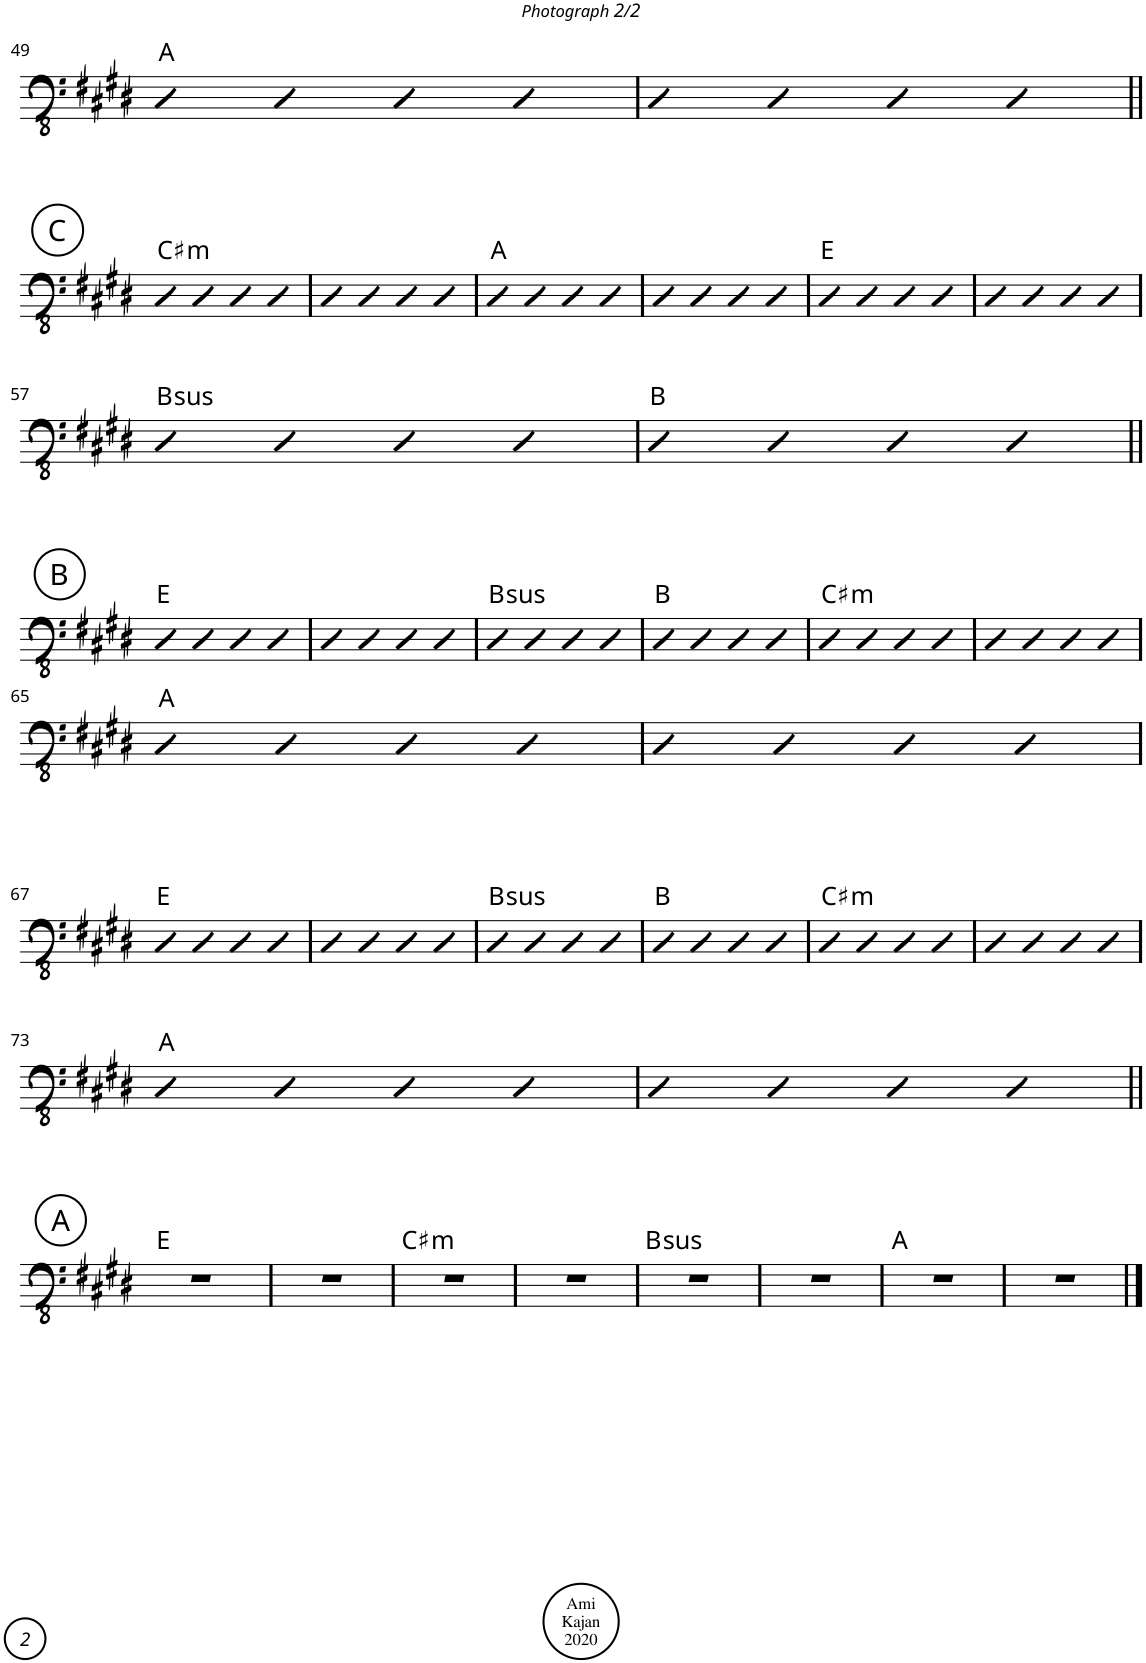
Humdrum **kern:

**kern	**harte
*part1	*part1
*staff1	*
*I"Acoustic Bass	*
*I'Bass	*
!!LO:PB:g=z
*clefFv4	*
*k[f#c#g#d#]	*
*M4/4	*
*met(c)	*
=49	=49
4DD#	A:maj
4DD#	.
4DD#	.
4DD#	.
=50	=50
4DD#	.
4DD#	.
4DD#	.
4DD#	.
!!LO:LB:g=z
!!LO:REH:place=s1:a:cj:enc=circle:fs=14:t=C
=51||	=51||
!	!LO:H:kt=m
4DD#	C#:min
4DD#	.
4DD#	.
4DD#	.
=52	=52
4DD#	.
4DD#	.
4DD#	.
4DD#	.
=53	=53
4DD#	A:maj
4DD#	.
4DD#	.
4DD#	.
=54	=54
4DD#	.
4DD#	.
4DD#	.
4DD#	.
=55	=55
4DD#	E:maj
4DD#	.
4DD#	.
4DD#	.
=56	=56
4DD#	.
4DD#	.
4DD#	.
4DD#	.
!!LO:LB:g=z
=57	=57
!	!LO:H:kt=sus
4DD#	B:sus4
4DD#	.
4DD#	.
4DD#	.
=58	=58
4DD#	B:maj
4DD#	.
4DD#	.
4DD#	.
!!LO:LB:g=z
!!LO:REH:place=s1:a:cj:enc=circle:fs=14:t=B
=59||	=59||
4DD#	E:maj
4DD#	.
4DD#	.
4DD#	.
=60	=60
4DD#	.
4DD#	.
4DD#	.
4DD#	.
=61	=61
!	!LO:H:kt=sus
4DD#	B:sus4
4DD#	.
4DD#	.
4DD#	.
=62	=62
4DD#	B:maj
4DD#	.
4DD#	.
4DD#	.
=63	=63
!	!LO:H:kt=m
4DD#	C#:min
4DD#	.
4DD#	.
4DD#	.
=64	=64
4DD#	.
4DD#	.
4DD#	.
4DD#	.
!!LO:LB:g=z
=65	=65
4DD#	A:maj
4DD#	.
4DD#	.
4DD#	.
=66	=66
4DD#	.
4DD#	.
4DD#	.
4DD#	.
!!LO:LB:g=z
=67	=67
4DD#	E:maj
4DD#	.
4DD#	.
4DD#	.
=68	=68
4DD#	.
4DD#	.
4DD#	.
4DD#	.
=69	=69
!	!LO:H:kt=sus
4DD#	B:sus4
4DD#	.
4DD#	.
4DD#	.
=70	=70
4DD#	B:maj
4DD#	.
4DD#	.
4DD#	.
=71	=71
!	!LO:H:kt=m
4DD#	C#:min
4DD#	.
4DD#	.
4DD#	.
=72	=72
4DD#	.
4DD#	.
4DD#	.
4DD#	.
!!LO:LB:g=z
=73	=73
4DD#	A:maj
4DD#	.
4DD#	.
4DD#	.
=74	=74
4DD#	.
4DD#	.
4DD#	.
4DD#	.
!!LO:LB:g=z
!!LO:REH:place=s1:a:cj:enc=circle:fs=14:t=A
=75||	=75||
1r	E:maj
=76	=76
1r	.
=77	=77
!	!LO:H:kt=m
1r	C#:min
=78	=78
1r	.
=79	=79
!	!LO:H:kt=sus
1r	B:sus4
=80	=80
1r	.
=81	=81
1r	A:maj
=82	=82
1r	.
==	==
*-	*-
